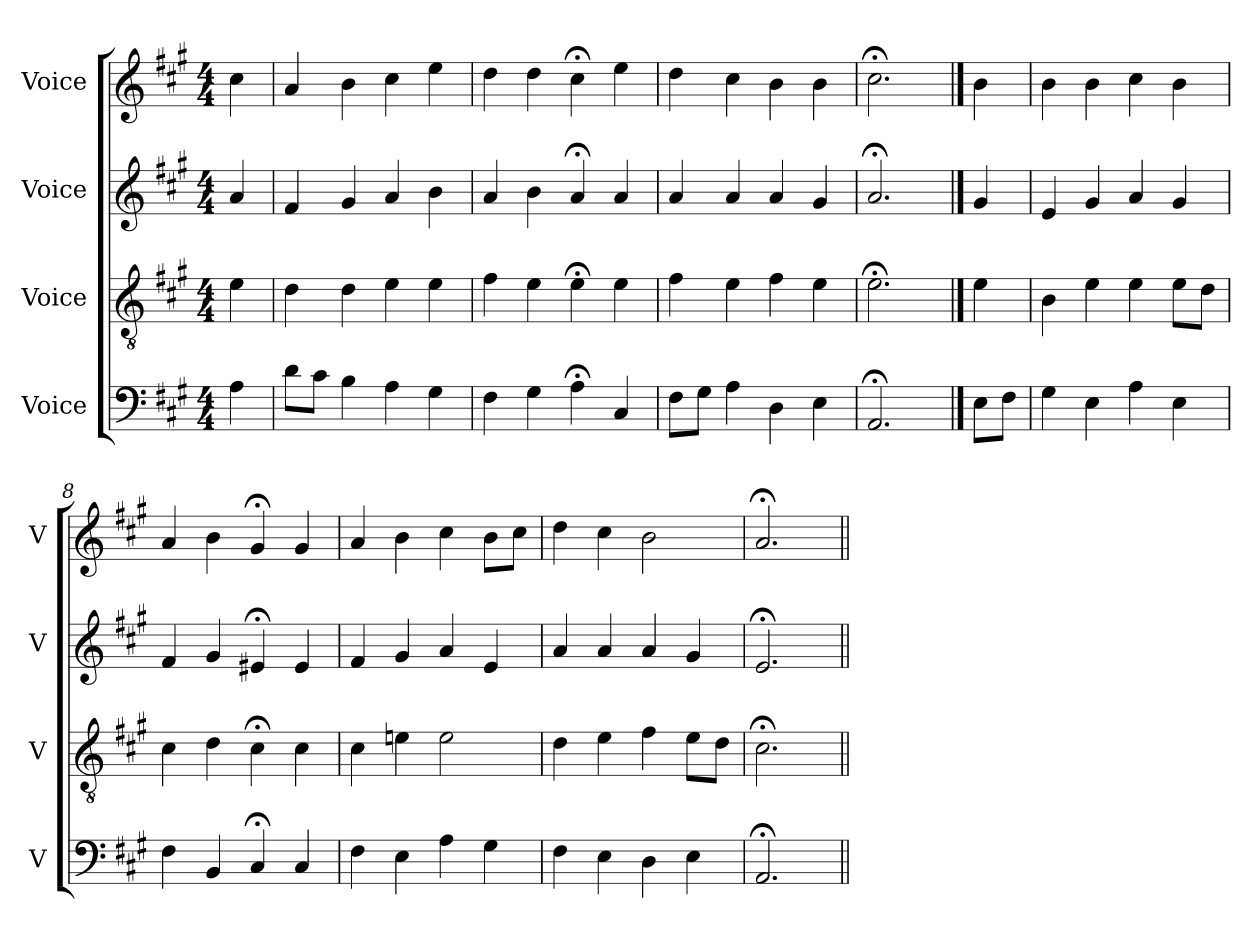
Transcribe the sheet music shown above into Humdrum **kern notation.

**kern	**kern	**kern	**kern
*part4	*part3	*part2	*part1
*staff4	*staff3	*staff2	*staff1
*I"Voice	*I"Voice	*I"Voice	*I"Voice
*I'V	*I'V	*I'V	*I'V
*clefF4	*clefGv2	*clefG2	*clefG2
*k[f#c#g#]	*k[f#c#g#]	*k[f#c#g#]	*k[f#c#g#]
*M4/4	*M4/4	*M4/4	*M4/4
*MM100	*MM100	*MM100	*MM100
=1	=1	=1	=1
4A\	4e\	4a/	4cc#\
=2	=2	=2	=2
8d\L	4d\	4f#/	4a/
8c#\J	.	.	.
4B\	4d\	4g#/	4b\
4A\	4e\	4a/	4cc#\
4G#\	4e\	4b\	4ee\
=3	=3	=3	=3
4F#\	4f#\	4a/	4dd\
4G#\	4e\	4b\	4dd\
4A;\	4e;\	4a;/	4cc#;\
4C#/	4e\	4a/	4ee\
=4	=4	=4	=4
8F#\L	4f#\	4a/	4dd\
8G#\J	.	.	.
4A\	4e\	4a/	4cc#\
4D\	4f#\	4a/	4b\
4E\	4e\	4g#/	4b\
=5	=5	=5	=5
2.AA;/	2.e;\	2.a;/	2.cc#;\
==6	==6	==6	==6
8E\L	4e\	4g#/	4b\
8F#\J	.	.	.
=7	=7	=7	=7
4G#\	4B\	4e/	4b\
4E\	4e\	4g#/	4b\
4A\	4e\	4a/	4cc#\
4E\	8e\L	4g#/	4b\
.	8d\J	.	.
=8	=8	=8	=8
4F#\	4c#\	4f#/	4a/
4BB/	4d\	4g#/	4b\
4C#;/	4c#;\	4e#X;/	4g#;/
4C#/	4c#\	4e#/	4g#/
=9	=9	=9	=9
4F#\	4c#\	4f#/	4a/
4E\	4en\	4g#/	4b\
4A\	2e\	4a/	4cc#\
4G#\	.	4e/	8b\L
.	.	.	8cc#\J
!!LO:LB:g=z
=10	=10	=10	=10
4F#\	4d\	4a/	4dd\
4E\	4e\	4a/	4cc#\
4D\	4f#\	4a/	2b\
4E\	8e\L	4g#/	.
.	8d\J	.	.
=11	=11	=11	=11
2.AA;/	2.c#;\	2.e;/	2.a;/
=||	=||	=||	=||
*-	*-	*-	*-
